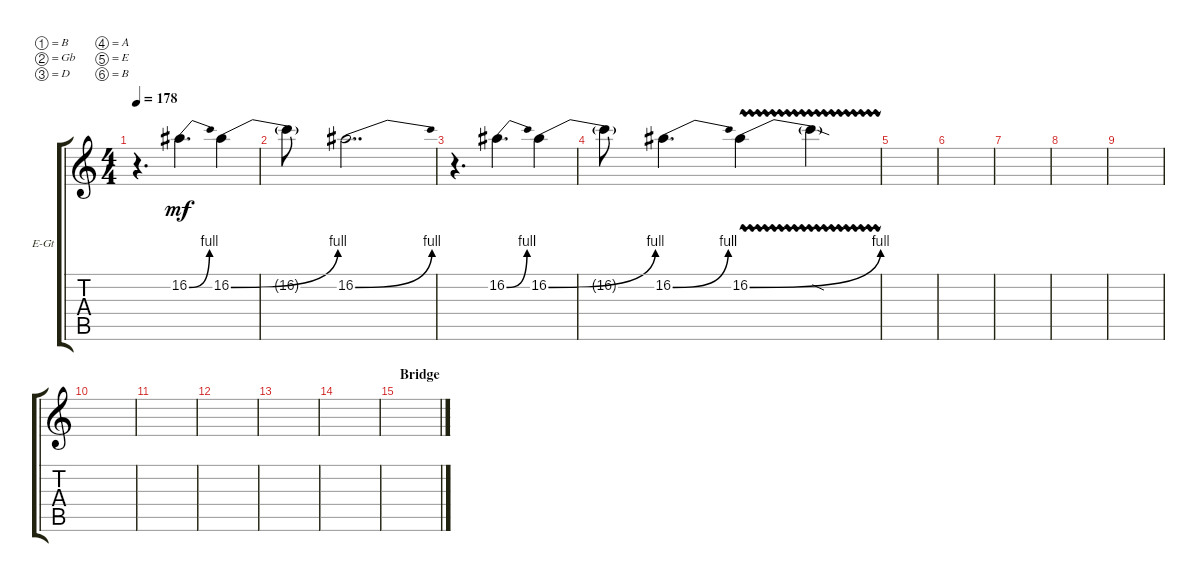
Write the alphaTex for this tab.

\bracketExtendMode groupsimilarinstruments
\firstSystemTrackNameOrientation horizontal
\otherSystemsTrackNameOrientation horizontal
\track ("Lead Guitar 1" "E-Gt") {instrument overdrivenguitar}
\staff {score tabs}
\tuning (B3 Gb3 D3 A2 E2 B1)
\ts (4 4)
\tempo 178
\clef g2
\ks c
r.4{d dy mf} 16.2{be (bend 0 0 15 4)}.4{d} 16.2{be (bend 0 0 15 4)}.4 |
16.2{t}.8 16.2{be (bend 0 0 15 4)}.2{dd} |
r.4{d} 16.2{be (bend 0 0 15 4)}.4{d} 16.2{be (bend 0 0 15 4)}.4 |
16.2{t}.8 16.2{be (bend 0 0 15 4)}.4{d} 16.2{be (bend 0 0 15 4) vw}.4 16.2{sod t}.4 |
|
|
|
|
|
|
|
|
|
|
\section ("" "Bridge")
